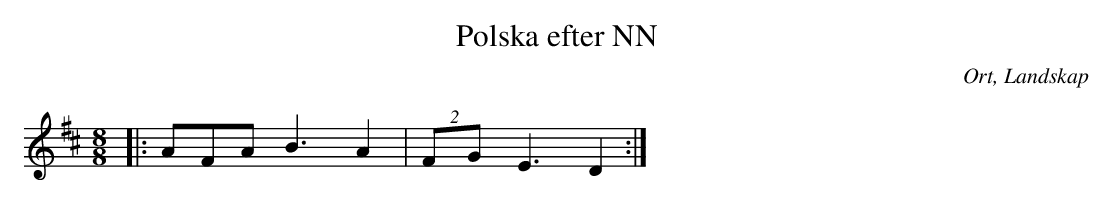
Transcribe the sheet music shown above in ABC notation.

X:1
T:Polska efter NN
O:Ort, Landskap
M:8/8
L:1/8
K:D
|: AFA B3 A2 | (2:3:2)FG E3 D2:|
